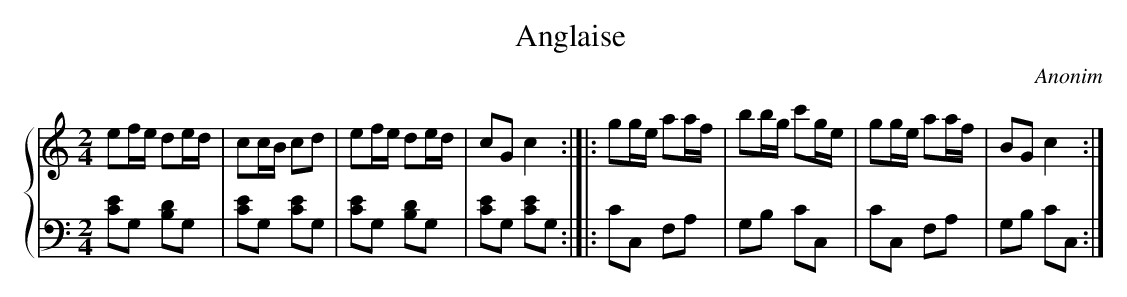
X:1
T: Anglaise
C: Anonim
L: 1/8
M: 2/4
%%staves {1 2}
V: 1 clef=treble
V: 2 clef=bass
K: C
[V:1] ef/e/ de/d/ |
[V:2] [CE]G, [B,D]G, |
[V:1] cc/B/ cd |
[V:2] [CE]G, [CE]G, |
[V:1] ef/e/ de/d/ |
[V:2] [CE]G, [B,D]G, |
[V:1] cGc2 :|]|:
[V:2] [CE]G, [CE]G, :|]|:
[V:1] gg/e/ aa/f/ |
[V:2] CC, F,A, |
[V:1] bb/g/ c'g/e/ |
[V:2] G,B, CC, |
[V:1] gg/e/ aa/f/ |
[V:2] CC, F,A, |
[V:1] BGc2 :|]
[V:2] G,B, CC, :|]
